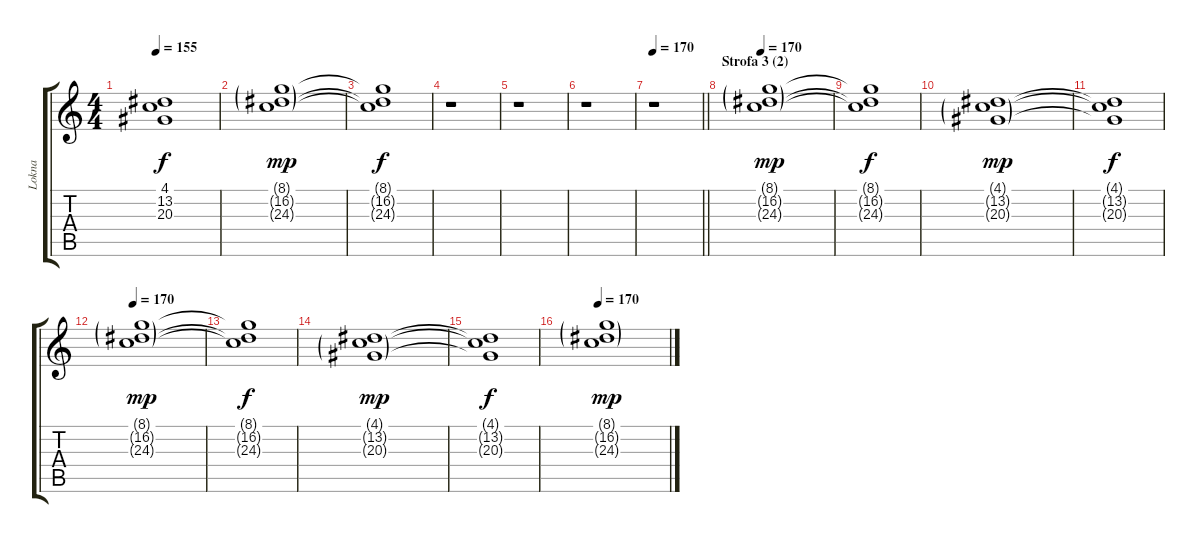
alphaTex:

\track ("Lokna" "Lokna") {instrument stringensemble1}
\staff {score tabs}
\tuning (E4 B3 G3 D3 A2 E2) {hide}
\ts (4 4)
\tempo 155
\clef g2
\ks c
(4.1{t} 13.2{t} 20.3{t}).1{dy f} |
(8.1{g} 16.2{g} 24.3{g}).1{dy mp} |
(8.1{t} 16.2{t} 24.3{t}).1{dy f} |
r.1 |
r.1 |
r.1 |
\tempo 170
\barLineRight lightlight
r.1 |
\section ("" "Strofa 3 (2)")
\tempo 170
(8.1{g} 16.2{g} 24.3{g}).1{dy mp} |
(8.1{t} 16.2{t} 24.3{t}).1{dy f} |
(4.1{g} 13.2{g} 20.3{g}).1{dy mp} |
(4.1{t} 13.2{t} 20.3{t}).1{dy f} |
\tempo 170
(8.1{g} 16.2{g} 24.3{g}).1{dy mp} |
(8.1{t} 16.2{t} 24.3{t}).1{dy f} |
(4.1{g} 13.2{g} 20.3{g}).1{dy mp} |
(4.1{t} 13.2{t} 20.3{t}).1{dy f} |
\tempo 170
(8.1{g} 16.2{g} 24.3{g}).1{dy mp}
